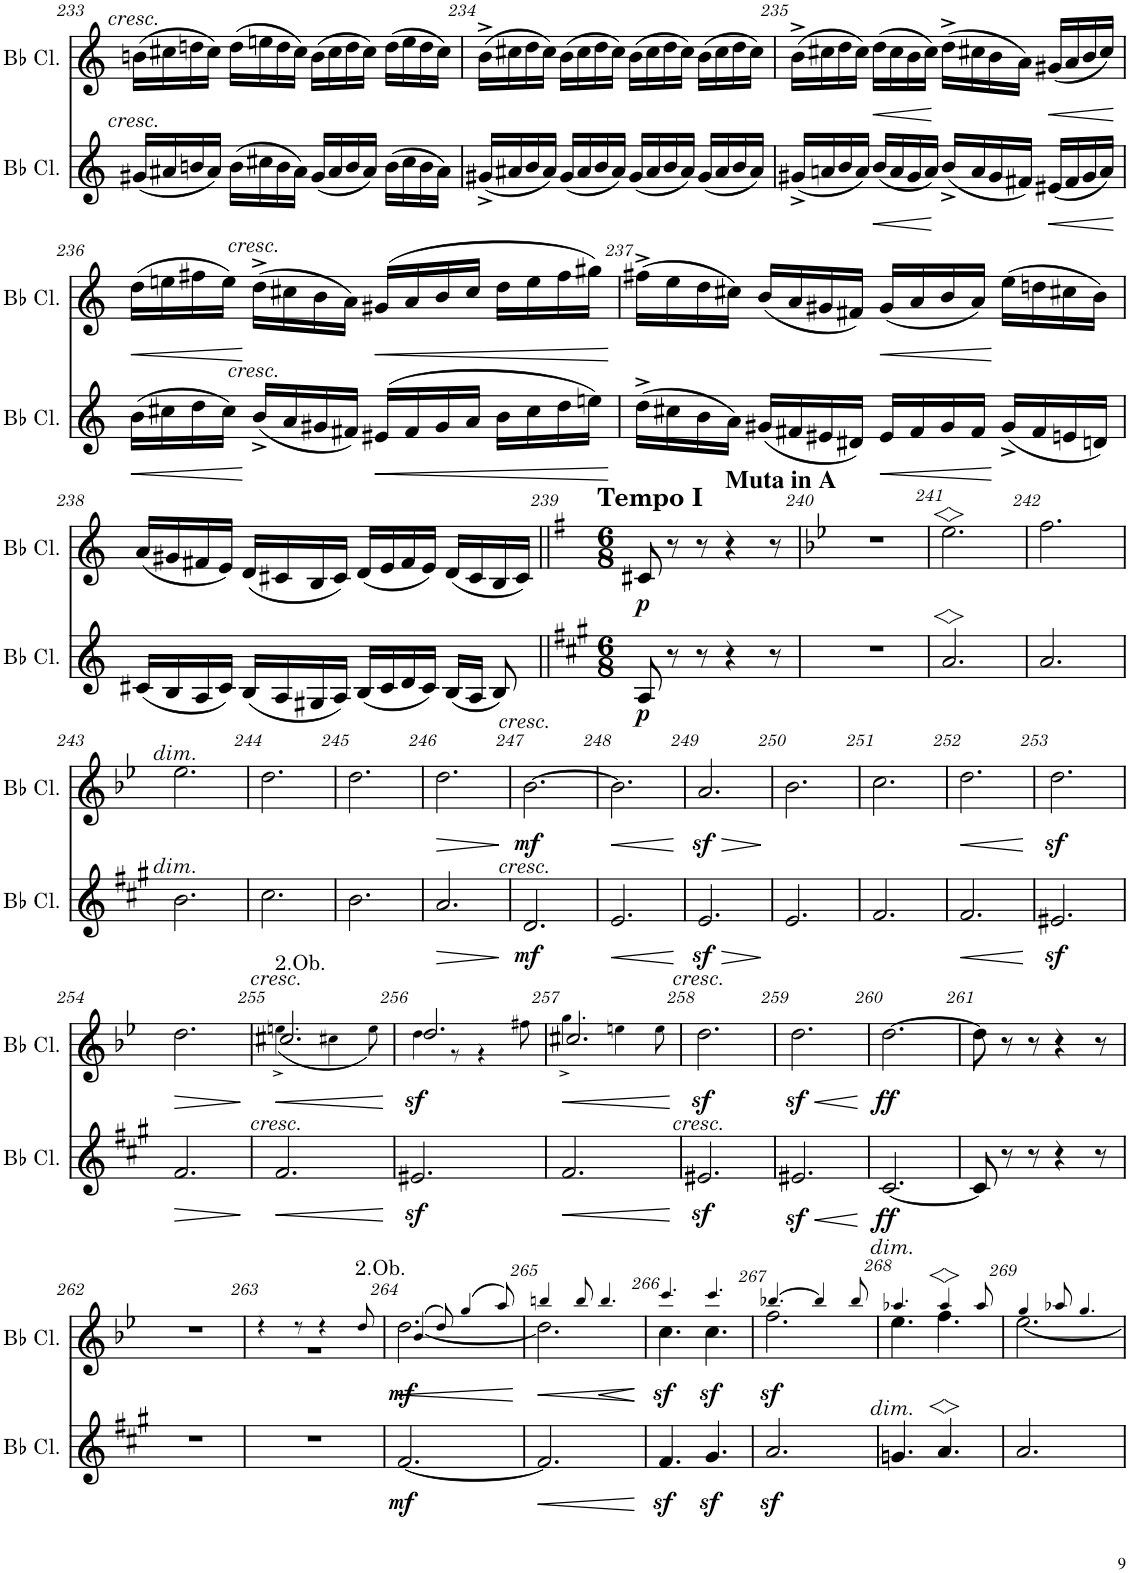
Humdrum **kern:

**kern	**dynam	**kern	**dynam
*part2	*part2	*part1	*part1
*staff2	*staff2	*staff1	*staff1
*I"A Clarinet	*	*I"A Clarinet	*
*I'A Cl.	*	*I'A Cl.	*
!!LO:PB:g=z
*clefG2	*	*clefG2	*
*Trd1c2	*	*Trd1c2	*
*k[]	*	*k[]	*
*M4/4	*	*M4/4	*
*met(c)	*	*met(c)	*
=233	=233	=233	=233
!	!	!LO:TX:a:i:t=cresc.	!
!LO:TX:a:i:t=cresc.	!	!	!
(16g#X/LL	.	(16bn\LL	.
16a#X/	.	16cc#X\	.
16bn/	.	16ddn\	.
16a#/JJ)	.	16cc#\JJ)	.
(16b\LL	.	(16dd\LL	.
16cc#X\	.	16een\	.
16b\	.	16dd\	.
16a#\JJ)	.	16cc#\JJ)	.
(16g#/LL	.	(16b\LL	.
16a#/	.	16cc#\	.
16b/	.	16dd\	.
16a#/JJ)	.	16cc#\JJ)	.
(16b\LL	.	(16dd\LL	.
16cc#\	.	16ee\	.
16b\	.	16dd\	.
16a#\JJ)	.	16cc#\JJ)	.
=234	=234	=234	=234
(16g#X^/LL	.	(16b^\LL	.
16a#X/	.	16cc#X\	.
16b/	.	16dd\	.
16a#/JJ)	.	16cc#\JJ)	.
(16g#/LL	.	(16b\LL	.
16a#/	.	16cc#\	.
16b/	.	16dd\	.
16a#/JJ)	.	16cc#\JJ)	.
(16g#/LL	.	(16b\LL	.
16a#/	.	16cc#\	.
16b/	.	16dd\	.
16a#/JJ)	.	16cc#\JJ)	.
(16g#/LL	.	(16b\LL	.
16a#/	.	16cc#\	.
16b/	.	16dd\	.
16a#/JJ)	.	16cc#\JJ)	.
=235	=235	=235	=235
(16g#X^/LL	.	(16b^\LL	.
16an/	.	16cc#X\	.
16b/	.	16dd\	.
16a/JJ)	.	16cc#\JJ)	.
!	!LO:HP:b	!	!LO:HP:b
(16b/LL	<	(16dd\LL	<
16a/	.	16cc#\	.
16g#/	.	16b\	.
16a/JJ)	.	16cc#\JJ)	.
(16b^/LL	[	(16dd^\LL	[
16a/	.	16cc#X\	.
16g#/	.	16b\	.
16f#X/JJ)	.	16a\JJ)	.
!	!LO:HP:b	!	!LO:HP:b
(16e#X/LL	<	(16g#X/LL	<
16f#/	.	16a/	.
16g#/	.	16b/	.
16a/JJ)	.	16cc#/JJ)	.
.	[	.	[
!!LO:LB:g=z
=236	=236	=236	=236
!	!LO:HP:b	!	!LO:HP:b
(16b\LL	<	(16dd\LL	<
16cc#X\	.	16een\	.
16dd\	.	16ff#X\	.
16cc#\JJ)	.	16ee\JJ)	.
!	!	!LO:TX:a:i:t=cresc.	!
!LO:TX:a:i:t=cresc.	!	!	!
(16b^/LL	[	(16dd^\LL	[
16a/	.	16cc#X\	.
16g#X/	.	16b\	.
16f#X/JJ)	.	16a\JJ)	.
!	!LO:HP:b	!	!LO:HP:b
(16e#X/LL	<	(16g#X/LL	<
16f#/	.	16a/	.
16g#/	.	16b/	.
16a/JJ	.	16cc#/JJ	.
16b\LL	.	16dd\LL	.
16cc#\	.	16ee\	.
16dd\	.	16ff#\	.
16een\JJ)	.	16gg#X\JJ)	.
.	[	.	[
=237	=237	=237	=237
(16dd^\LL	.	(16ff#X^\LL	.
16cc#X\	.	16ee\	.
16b\	.	16dd\	.
16a\JJ)	.	16cc#X\JJ)	.
(16g#X/LL	.	(16b/LL	.
16f#X/	.	16a/	.
16e#X/	.	16g#X/	.
16d#X/JJ)	.	16f#X/JJ)	.
!	!LO:HP:b	!	!LO:HP:b
16e#/LL	<	(16g#/LL	<
16f#/	.	16a/	.
16g#/	.	16b/	.
16f#/JJ	.	16a/JJ)	.
(16g#^/LL	[	(16ee\LL	[
16f#/	.	16ddn\	.
16en/	.	16cc#X\	.
16dn/JJ)	.	16b\JJ)	.
!!LO:LB:g=z
=238	=238	=238	=238
(16c#X/LL	.	(16a/LL	.
16B/	.	16g#X/	.
16A/	.	16f#X/	.
16c#/JJ)	.	16e/JJ)	.
(16B/LL	.	(16d/LL	.
16A/	.	16c#X/	.
16G#X/	.	16B/	.
16A/JJ)	.	16c#/JJ)	.
(16B/LL	.	(16d/LL	.
16c#/	.	16e/	.
16d/	.	16f#/	.
16c#/JJ)	.	16e/JJ)	.
(16B/LL	.	(16d/LL	.
16A/JJ	.	16c#/	.
8B/)	.	16B/	.
.	.	16c#/JJ)	.
=239||	=239||	=239||	=239||
*k[f#c#g#]	*	*k[f#]	*
*M6/8	*	*M6/8	*
!	!	!LO:TX:a:B:t=Tempo I	!
!	!LO:DY:b	!	!LO:DY:b
8A/	p	8c#X/	p
8r	.	8r	.
8r	.	8r	.
!	!	!LO:TX:a:B:t=Muta in A	!
4r	.	4r	.
8r	.	8r	.
=240	=240	=240	=240
*	*	*k[b-e-]	*
2.r	.	2.r	.
=241	=241	=241	=241
2.a>/	.	2.ee->\	.
=242	=242	=242	=242
2.a/	.	2.ff\	.
!!LO:LB:g=z
=243	=243	=243	=243
!	!	!LO:TX:a:i:t=dim.	!
!LO:TX:a:i:t=dim.	!	!	!
2.b\	.	2.ee-\	.
=244	=244	=244	=244
2.cc#\	.	2.dd\	.
=245	=245	=245	=245
2.b\	.	2.dd\	.
=246	=246	=246	=246
!	!LO:HP:b	!	!LO:HP:b
2.a/	>	2.dd\	>
.	]	.	]
=247	=247	=247	=247
!	!	!LO:TX:a:i:t=cresc.	!
!LO:TX:a:i:t=cresc.	!	!	!
!	!LO:DY:b	!	!LO:DY:b
2.d/	mf	[2.b-\	mf
=248	=248	=248	=248
!	!LO:HP:b	!	!LO:HP:b
2.e/	<	2.b-\]	<
.	[	.	[
=249	=249	=249	=249
!	!LO:HP:b	!	!LO:HP:b
2.ez</	>	2.az</	>
.	]	.	]
=250	=250	=250	=250
2.e/	.	2.b-\	.
=251	=251	=251	=251
2.f#/	.	2.cc\	.
=252	=252	=252	=252
!	!LO:HP:b	!	!LO:HP:b
2.f#/	<	2.dd\	<
.	[	.	[
=253	=253	=253	=253
2.e#Xz</	.	2.ddz<\	.
!!LO:LB:g=z
=254	=254	=254	=254
!	!LO:HP:b	!	!LO:HP:b
2.f#/	>	2.dd\	>
.	]	.	]
=255	=255	=255	=255
!	!	!LO:TX:a:i:t=cresc.	!
!	!	!LO:TX:a:t=2.Ob.	!
!LO:TX:a:i:t=cresc.	!	!	!
!	!LO:HP:b	!	!LO:HP:b
*	*	*^	*
2.f#/	<	2.cc#X/	(4.een^!\	<
.	.	.	4cc#X!\	.
.	.	.	8ee!\)	.
*	*	*v	*v	*
.	[	.	[
=256	=256	=256	=256
*	*	*^	*
!	!	!	!	!LO:DY:b
2.e#Xz</	.	2.dd/	4dd!\	sf
.	.	.	8r	.
.	.	.	4r	.
.	.	.	8ff#X!\	.
=257	=257	=257	=257	=257
!	!LO:HP:b	!	!	!LO:HP:b
2.f#/	<	2.cc#X/	4.gg^!\	<
.	.	.	4een!\	.
.	.	.	8ee!\	.
*	*	*v	*v	*
.	[	.	[
=258	=258	=258	=258
!	!	!LO:TX:a:i:t=cresc.	!
!LO:TX:a:i:t=cresc.	!	!	!
2.e#Xz</	.	2.ddz<\	.
=259	=259	=259	=259
!	!LO:HP:b	!	!LO:HP:b
2.e#Xz</	<	2.ddz<\	<
.	[	.	[
=260	=260	=260	=260
!	!LO:DY:b	!	!LO:DY:b
[2.c#/	ff	[2.dd\	ff
=261	=261	=261	=261
8c#/]	.	8dd\]	.
8r	.	8r	.
8r	.	8r	.
4r	.	4r	.
8r	.	8r	.
!!LO:LB:g=z
=262	=262	=262	=262
2.r	.	2.r	.
=263	=263	=263	=263
*	*	*^	*
2.r	.	4r	2.r	.
.	.	8r	.	.
.	.	4r	.	.
!	!	!LO:TX:a:t=2.Ob.	!	!
.	.	8dd!/	.	.
=264	=264	=264	=264	=264
!	!LO:DY:b	!	!	!LO:HP:b
!	!	!	!	!LO:DY:n=1:b
[2.f#/	mf	(4b-!/	[2.dd\	< mf
.	.	8dd!/)	.	.
.	.	(4gg!/	.	.
.	.	8aa!/)	.	.
*	*	*v	*v	*
.	.	.	[
=265	=265	=265	=265
!	!LO:HP:b	!	!LO:HP:b
*	*	*^	*
2.f#/]	<	4bbn!/	2.dd\]	<
.	.	8bb!/	.	.
!	!	!	!	!LO:HP:b
.	.	4.bb!/	.	<
*	*	*v	*v	*
.	[	.	[ [
=266	=266	=266	=266
*	*	*^	*
!	!	!	!	!LO:DY:b
4.f#z</	.	4.ccc!/	4.cc\	sf
!	!	!	!	!LO:DY:b
4.g#z</	.	4.ccc!/	4.cc\	sf
=267	=267	=267	=267	=267
!	!	!	!	!LO:DY:b
2.az</	.	[4.bb-X!/	2.ff\	sf
.	.	4bb-!/]	.	.
.	.	8bb-!/	.	.
=268	=268	=268	=268	=268
!	!	!LO:TX:a:i:t=dim.	!	!
!LO:TX:a:i:t=dim.	!	!	!	!
4.gn/	.	4.aa-X!/	4.ee-\	.
4.a>/	.	4aa-!/	4.ff>\	.
.	.	8aa-!/	.	.
=269	=269	=269	=269	=269
2.a/	.	4gg!/	[2.ee-\	.
.	.	8aa-X!/	.	.
.	.	4.gg!/	.	.
*	*	*v	*v	*
=	=	=	=
*-	*-	*-	*-
